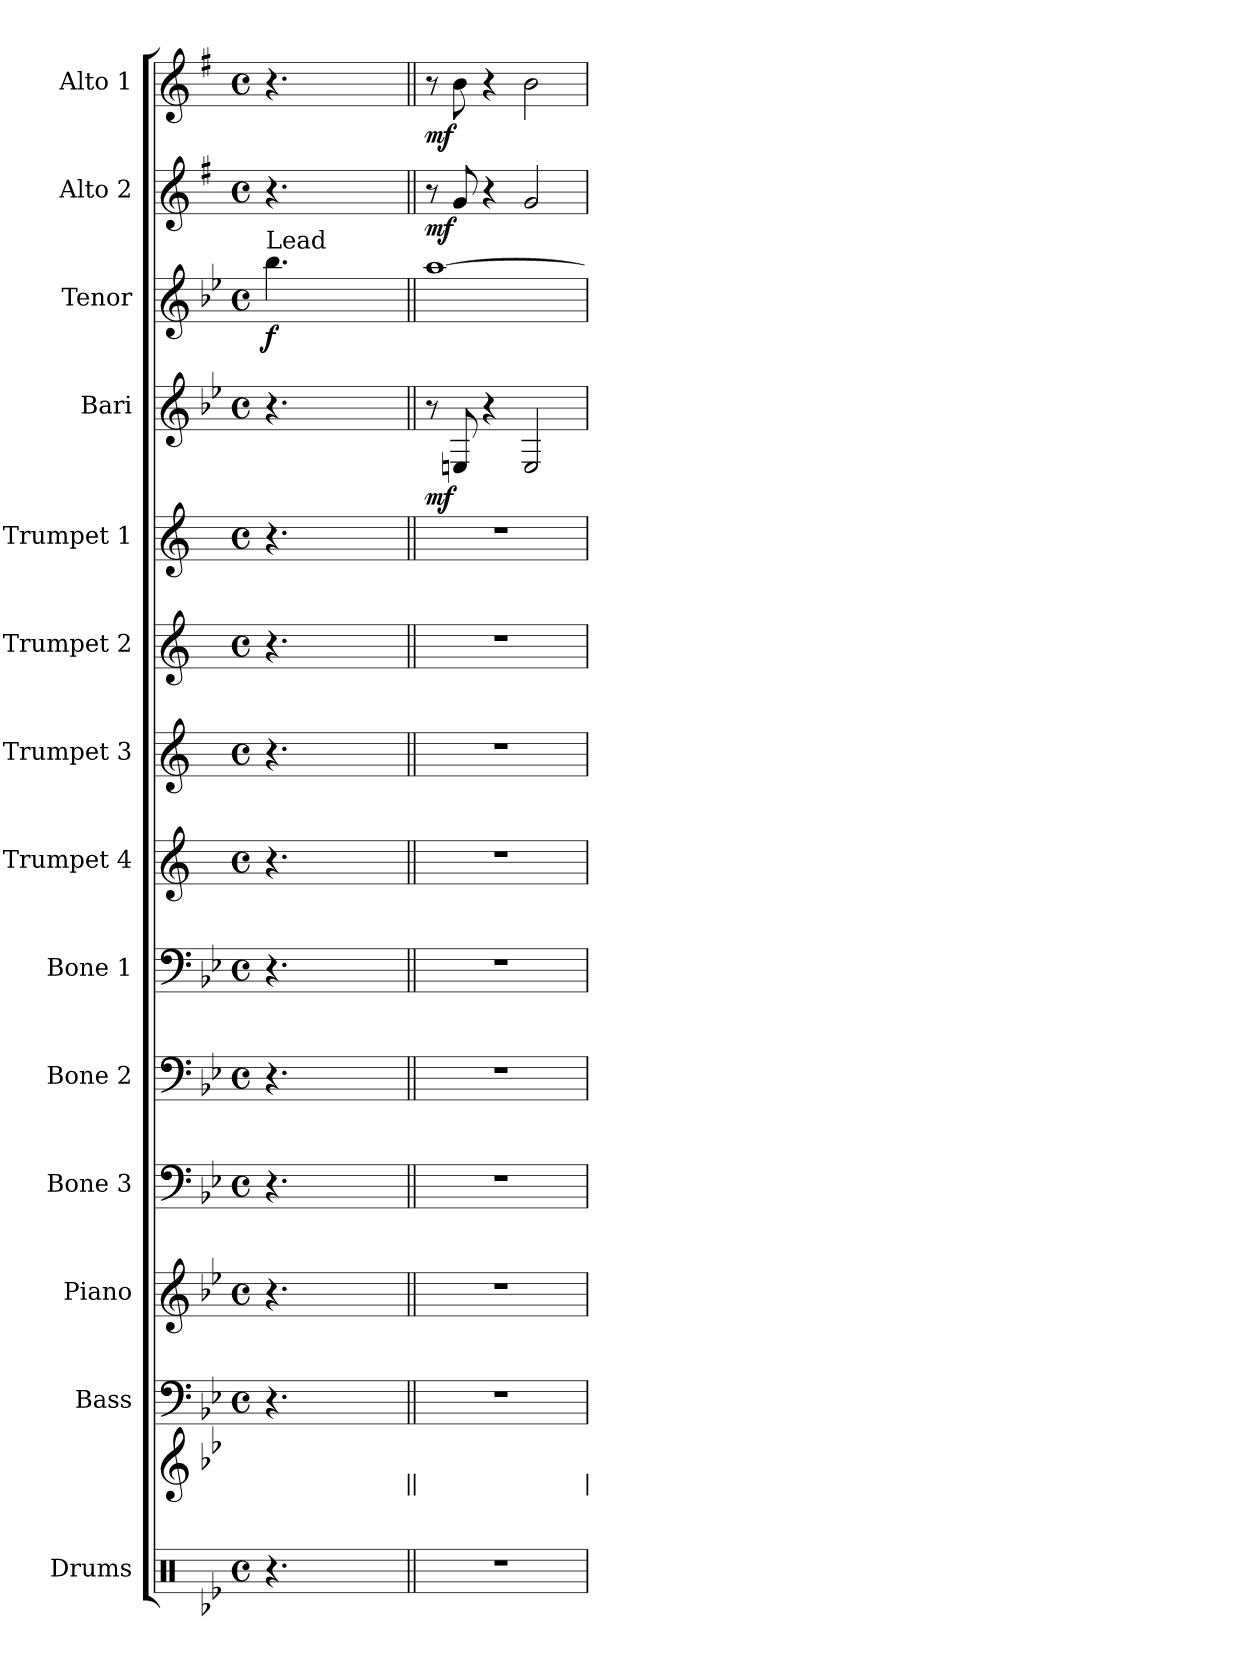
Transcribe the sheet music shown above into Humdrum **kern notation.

**kern	**kern	**kern	**kern	**kern	**kern	**kern	**kern	**kern	**kern	**kern	**kern	**dynam	**kern	**dynam	**kern	**dynam	**kern	**dynam
*part15	*part14	*part13	*part12	*part11	*part10	*part9	*part8	*part7	*part6	*part5	*part4	*part4	*part3	*part3	*part2	*part2	*part1	*part1
*staff15	*staff14	*staff13	*staff12	*staff11	*staff10	*staff9	*staff8	*staff7	*staff6	*staff5	*staff4	*staff4	*staff3	*staff3	*staff2	*staff2	*staff1	*staff1
*I"Drums	*	*I"Bass	*I"Piano	*I"Bone 3	*I"Bone 2	*I"Bone 1	*I"Trumpet 4	*I"Trumpet 3	*I"Trumpet 2	*I"Trumpet 1	*I"Bari	*	*I"Tenor	*	*I"Alto 2	*	*I"Alto 1	*
*	*	*	*	*	*	*	*I'Tpt	*	*I'Tpt	*I'Tpt	*	*	*	*	*	*	*	*
*	*stria0	*	*	*	*	*	*	*	*	*	*	*	*	*	*	*	*	*
*clefX	*clefG2	*clefF4	*clefG2	*clefF4	*clefF4	*clefF4	*clefG2	*clefG2	*clefG2	*clefG2	*clefG2	*	*clefG2	*	*clefG2	*	*clefG2	*
*	*	*ITrd7c12	*ITrd8c14	*	*	*	*ITrd1c2	*ITrd1c2	*ITrd1c2	*ITrd1c2	*ITrd12c21	*	*ITrd8c14	*	*ITrd5c9	*	*ITrd5c9	*
*k[b-e-]	*k[b-e-]	*k[b-e-]	*k[b-e-]	*k[b-e-]	*k[b-e-]	*k[b-e-]	*k[b-e-]	*k[b-e-]	*k[b-e-]	*k[b-e-]	*k[b-e-]	*	*k[b-e-]	*	*k[b-e-]	*	*k[b-e-]	*
*B-:	*B-:	*B-:	*B-:	*B-:	*B-:	*B-:	*B-:	*B-:	*B-:	*B-:	*B-:	*	*B-:	*	*B-:	*	*B-:	*
*M4/4	*	*M4/4	*M4/4	*M4/4	*M4/4	*M4/4	*M4/4	*M4/4	*M4/4	*M4/4	*M4/4	*	*M4/4	*	*M4/4	*	*M4/4	*
*met(c)	*	*met(c)	*met(c)	*met(c)	*met(c)	*met(c)	*met(c)	*met(c)	*met(c)	*met(c)	*met(c)	*	*met(c)	*	*met(c)	*	*met(c)	*
*MM160	*MM160	*MM160	*MM160	*MM160	*MM160	*MM160	*MM160	*MM160	*MM160	*MM160	*MM160	*	*MM160	*	*MM160	*	*MM160	*
=1	=1	=1	=1	=1	=1	=1	=1	=1	=1	=1	=1	=1	=1	=1	=1	=1	=1	=1
!	!	!	!	!	!	!	!	!	!	!	!	!	!LO:TX:a:t=Lead	!	!	!	!	!
!	!	!	!	!	!	!	!	!	!	!	!	!	!	!LO:DY:b	!	!	!	!
4.r	1ryy	4.r	4.r	4.r	4.r	4.r	4.r	4.r	4.r	4.r	4.r	.	4.b-\	f	4.r	.	4.r	.
2ryy	.	2ryy	2ryy	2ryy	2ryy	2ryy	2ryy	2ryy	2ryy	2ryy	2ryy	.	2ryy	.	2ryy	.	2ryy	.
8ryy	.	8ryy	8ryy	8ryy	8ryy	8ryy	8ryy	8ryy	8ryy	8ryy	8ryy	.	8ryy	.	8ryy	.	8ryy	.
=2||	=2||	=2||	=2||	=2||	=2||	=2||	=2||	=2||	=2||	=2||	=2||	=2||	=2||	=2||	=2||	=2||	=2||	=2||
!	!	!	!	!	!	!	!	!	!	!	!	!LO:DY:b	!	!	!	!LO:DY:b	!	!LO:DY:b
1r	1ryy	1r	1r	1r	1r	1r	1r	1r	1r	1r	8r	mf	[1a	.	8r	mf	8r	mf
.	.	.	.	.	.	.	.	.	.	.	8EEn/	.	.	.	8B-/	.	8d\	.
.	.	.	.	.	.	.	.	.	.	.	4r	.	.	.	4r	.	4r	.
.	.	.	.	.	.	.	.	.	.	.	2EE/	.	.	.	2B-/	.	2d\	.
=	=	=	=	=	=	=	=	=	=	=	=	=	=	=	=	=	=	=
*-	*-	*-	*-	*-	*-	*-	*-	*-	*-	*-	*-	*-	*-	*-	*-	*-	*-	*-
